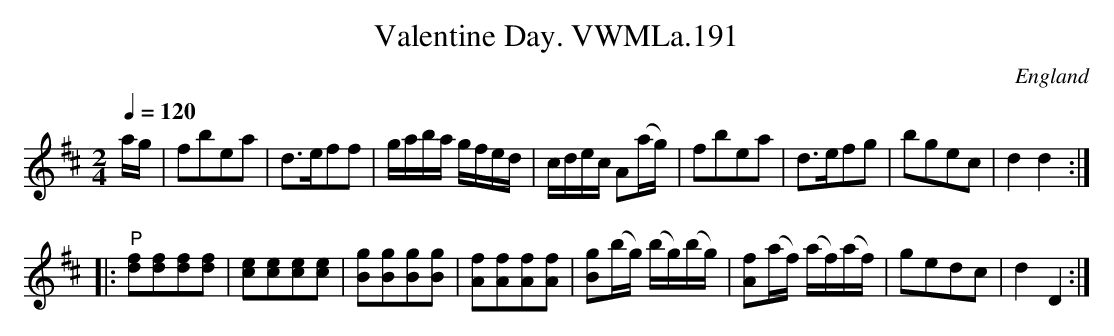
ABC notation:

X:1
T:Valentine Day. VWMLa.191
O:England
M:2/4
L:1/8
Q:1/4=120
K:D major
a/g/|fbea|d>eff|g/a/b/a/ g/f/e/d/|c/d/e/c/ A(a/g/)|\
fbea|d>efg|bgec|d2d2:|
|:"P"[df][df][df][df]|[ce][ce][ce][ce]|\
[Bg][Bg][Bg][Bg]|[Af][Af][Af][Af]|\
[.B.g](b/g/) (b/g/)(b/g/)|[.A.f](a/f/) (a/f/)(a/f/)|\
gedc|d2D2:|
